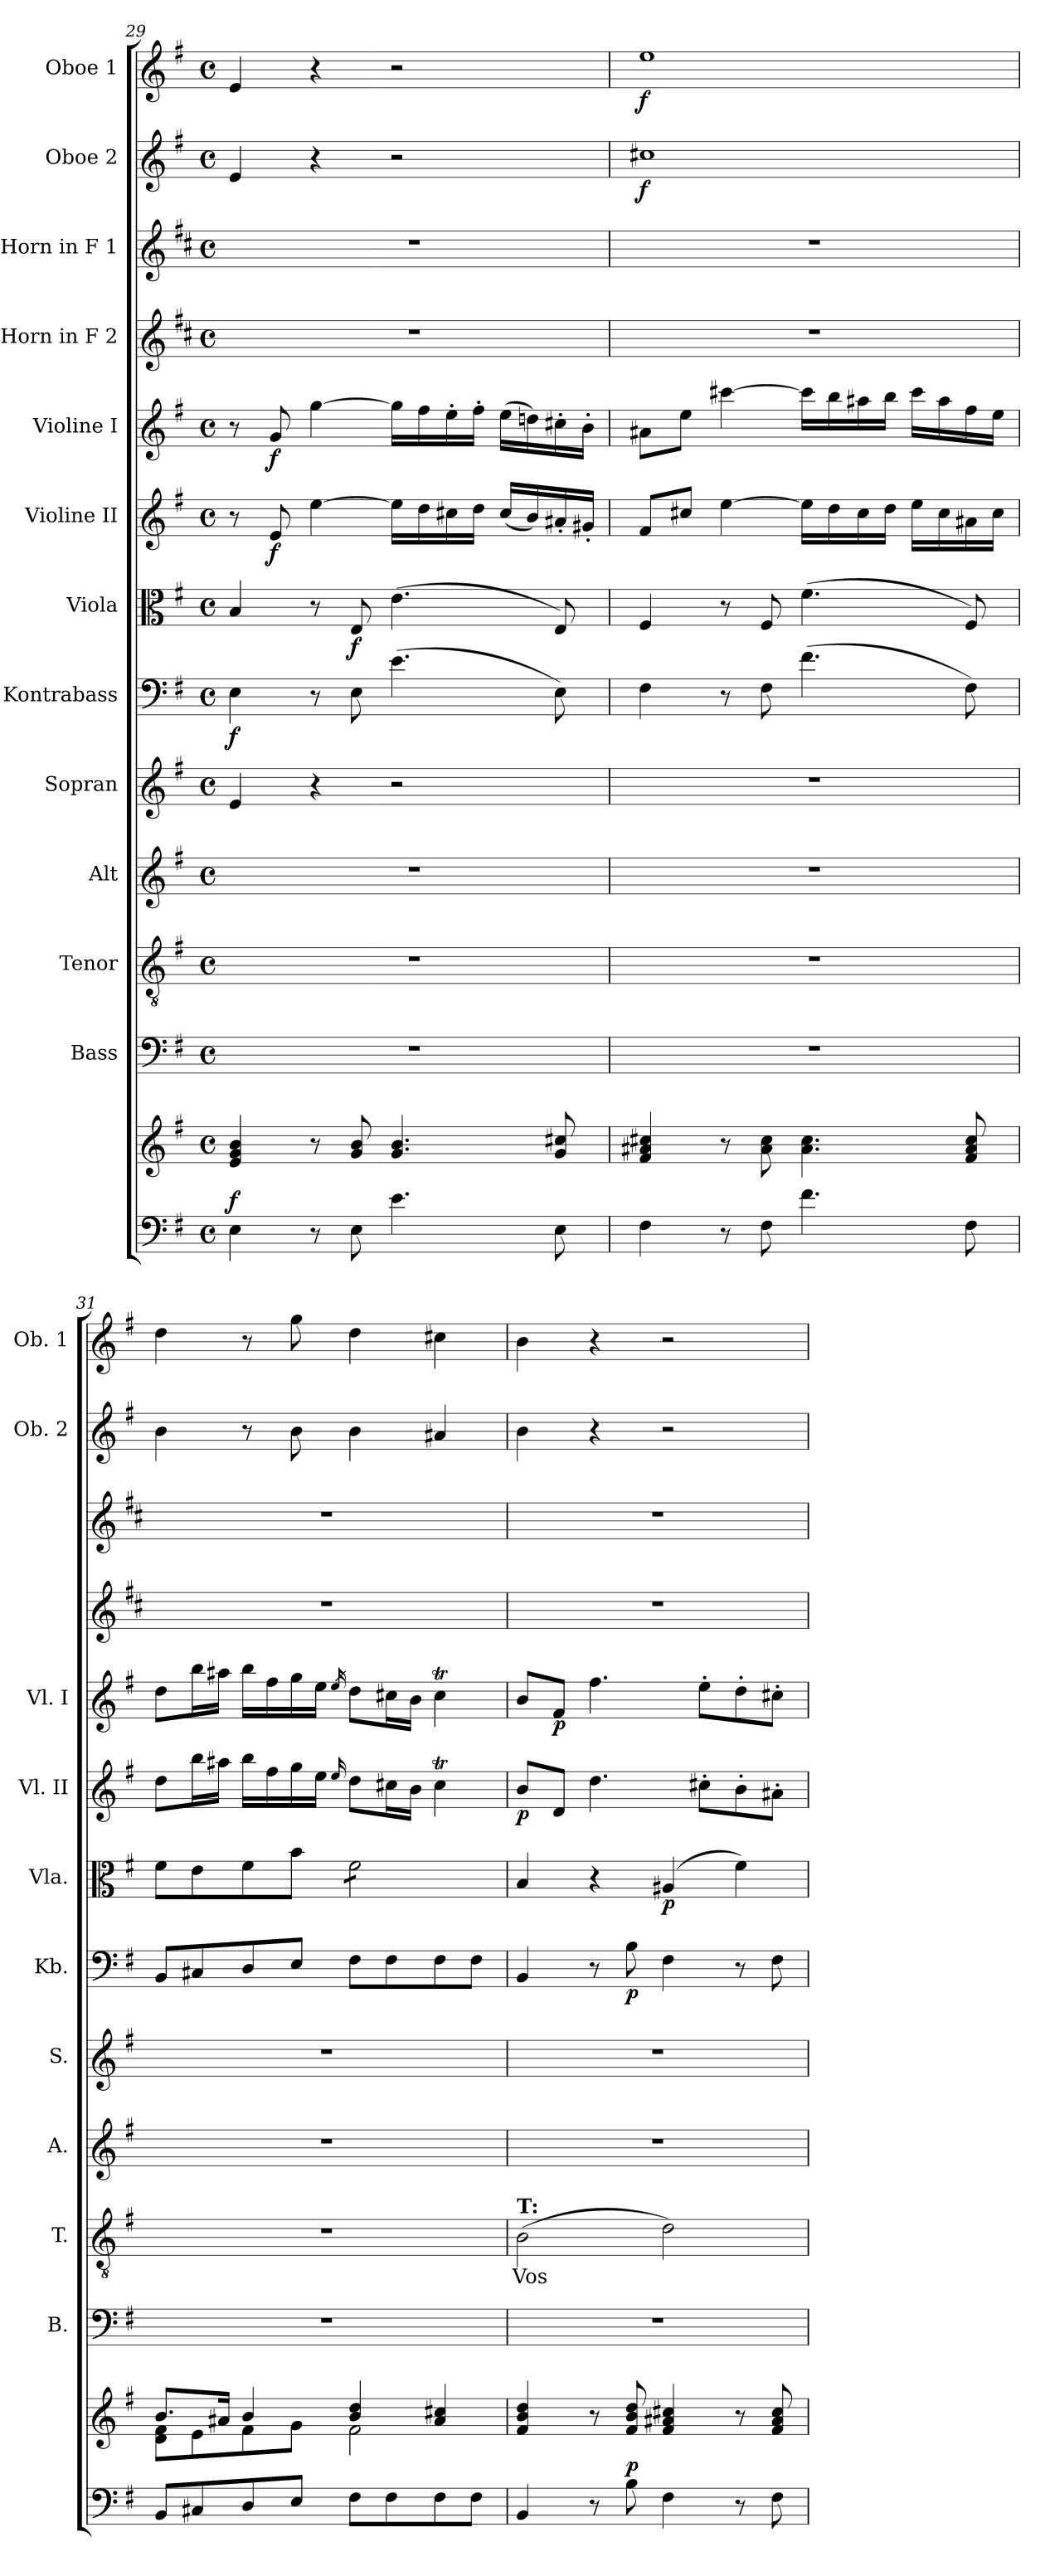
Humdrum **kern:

**kern	**kern	**dynam	**kern	**kern	**text	**kern	**kern	**kern	**dynam	**kern	**dynam	**kern	**dynam	**kern	**dynam	**kern	**kern	**kern	**dynam	**kern	**dynam
*part13	*part13	*part13	*part12	*part11	*part11	*part10	*part9	*part8	*part8	*part7	*part7	*part6	*part6	*part5	*part5	*part4	*part3	*part2	*part2	*part1	*part1
*staff14	*staff13	*staff13/14	*staff12	*staff11	*staff11	*staff10	*staff9	*staff8	*staff8	*staff7	*staff7	*staff6	*staff6	*staff5	*staff5	*staff4	*staff3	*staff2	*staff2	*staff1	*staff1
*	*	*	*I"Bass	*I"Tenor	*	*I"Alt	*I"Sopran	*I"Kontrabass	*	*I"Viola	*	*I"Violine II	*	*I"Violine I	*	*I"Horn in F 2	*I"Horn in F 1	*I"Oboe 2	*	*I"Oboe 1	*
*	*	*	*I'B.	*I'T.	*	*I'A.	*I'S.	*I'Kb.	*	*I'Vla.	*	*I'Vl. II	*	*I'Vl. I	*	*	*	*I'Ob. 2	*	*I'Ob. 1	*
!!LO:PB:g=z
*clefF4	*clefG2	*	*clefF4	*clefGv2	*	*clefG2	*clefG2	*clefF4	*	*clefC3	*	*clefG2	*	*clefG2	*	*clefG2	*clefG2	*clefG2	*	*clefG2	*
*	*	*	*	*	*	*	*	*ITrd7c12	*	*	*	*	*	*	*	*ITrd4c7	*ITrd4c7	*	*	*	*
*k[f#]	*k[f#]	*	*k[f#]	*k[f#]	*	*k[f#]	*k[f#]	*k[f#]	*	*k[f#]	*	*k[f#]	*	*k[f#]	*	*k[f#]	*k[f#]	*k[f#]	*	*k[f#]	*
*G:	*G:	*	*G:	*G:	*	*G:	*G:	*G:	*	*G:	*	*G:	*	*G:	*	*G:	*G:	*G:	*	*G:	*
*M4/4	*M4/4	*	*M4/4	*M4/4	*	*M4/4	*M4/4	*M4/4	*	*M4/4	*	*M4/4	*	*M4/4	*	*M4/4	*M4/4	*M4/4	*	*M4/4	*
*met(c)	*met(c)	*	*met(c)	*met(c)	*	*met(c)	*met(c)	*met(c)	*	*met(c)	*	*met(c)	*	*met(c)	*	*met(c)	*met(c)	*met(c)	*	*met(c)	*
=29	=29	=29	=29	=29	=29	=29	=29	=29	=29	=29	=29	=29	=29	=29	=29	=29	=29	=29	=29	=29	=29
!	!	!LO:DY:a=2	!	!	!	!	!	!	!LO:DY:b	!	!	!	!	!	!	!	!	!	!	!	!
4E\	4e/ 4g/ 4b/	f	1r	1r	.	1r	4e/	4EE\	f	4B/	.	8r	.	8r	.	1r	1r	4e/	.	4e/	.
!	!	!	!	!	!	!	!	!	!	!	!	!	!LO:DY:b	!	!LO:DY:b	!	!	!	!	!	!
.	.	.	.	.	.	.	.	.	.	.	.	8e/	f	8g/	f	.	.	.	.	.	.
8r	8r	.	.	.	.	.	4r	8r	.	8r	.	[4ee\	.	[4gg\	.	.	.	4r	.	4r	.
!	!	!	!	!	!	!	!	!	!	!	!LO:DY:b	!	!	!	!	!	!	!	!	!	!
8E\	8g/ 8b/	.	.	.	.	.	.	8EE\	.	8E/	f	.	.	.	.	.	.	.	.	.	.
4.e\	4.g/ 4.b/	.	.	.	.	.	2r	(>4.E\	.	(>4.e\	.	16ee\LL]	.	16gg\LL]	.	.	.	2r	.	2r	.
.	.	.	.	.	.	.	.	.	.	.	.	16dd\	.	16ff#\	.	.	.	.	.	.	.
.	.	.	.	.	.	.	.	.	.	.	.	16cc#X\	.	16ee'>\	.	.	.	.	.	.	.
.	.	.	.	.	.	.	.	.	.	.	.	16dd\JJ	.	16ff#'>\JJ	.	.	.	.	.	.	.
.	.	.	.	.	.	.	.	.	.	.	.	(<16cc#/LL	.	(>16ee\LL	.	.	.	.	.	.	.
.	.	.	.	.	.	.	.	.	.	.	.	16b/)	.	16ddn\)	.	.	.	.	.	.	.
8E\	8g/ 8cc#X/	.	.	.	.	.	.	8EE\)	.	8E/)	.	16a#X'</	.	16cc#X'>\	.	.	.	.	.	.	.
.	.	.	.	.	.	.	.	.	.	.	.	16g#X'</JJ	.	16b'>\JJ	.	.	.	.	.	.	.
=30	=30	=30	=30	=30	=30	=30	=30	=30	=30	=30	=30	=30	=30	=30	=30	=30	=30	=30	=30	=30	=30
!	!	!	!	!	!	!	!	!	!	!	!	!	!	!	!	!	!	!	!LO:DY:b	!	!LO:DY:b
4F#\	4f#/ 4a#X/ 4cc#X/	.	1r	1r	.	1r	1r	4FF#\	.	4F#/	.	8f#/L	.	8a#X\L	.	1r	1r	1cc#X	f	1ee	f
.	.	.	.	.	.	.	.	.	.	.	.	8cc#X/J	.	8ee\J	.	.	.	.	.	.	.
8r	8r	.	.	.	.	.	.	8r	.	8r	.	[4ee\	.	[4ccc#X\	.	.	.	.	.	.	.
8F#\	8a#\ 8cc#\	.	.	.	.	.	.	8FF#\	.	8F#/	.	.	.	.	.	.	.	.	.	.	.
4.f#\	4.a#\ 4.cc#\	.	.	.	.	.	.	(>4.F#\	.	(>4.f#\	.	16ee\LL]	.	16ccc#\LL]	.	.	.	.	.	.	.
.	.	.	.	.	.	.	.	.	.	.	.	16dd\	.	16bb\	.	.	.	.	.	.	.
.	.	.	.	.	.	.	.	.	.	.	.	16cc#\	.	16aa#X\	.	.	.	.	.	.	.
.	.	.	.	.	.	.	.	.	.	.	.	16dd\JJ	.	16bb\JJ	.	.	.	.	.	.	.
.	.	.	.	.	.	.	.	.	.	.	.	16ee\LL	.	16ccc#\LL	.	.	.	.	.	.	.
.	.	.	.	.	.	.	.	.	.	.	.	16cc#\	.	16aa#\	.	.	.	.	.	.	.
8F#\	8f#/ 8a#/ 8cc#/	.	.	.	.	.	.	8FF#\)	.	8F#/)	.	16a#X\	.	16ff#\	.	.	.	.	.	.	.
.	.	.	.	.	.	.	.	.	.	.	.	16cc#\JJ	.	16ee\JJ	.	.	.	.	.	.	.
=31	=31	=31	=31	=31	=31	=31	=31	=31	=31	=31	=31	=31	=31	=31	=31	=31	=31	=31	=31	=31	=31
*	*^	*	*	*	*	*	*	*	*	*	*	*	*	*	*	*	*	*	*	*	*
8BB/L	8.b/L	8d\ 8f#\L	.	1r	1r	.	1r	1r	8BBB/L	.	8f#\L	.	8dd\L	.	8dd\L	.	1r	1r	4b\	.	4dd\	.
8C#X/	.	8e\	.	.	.	.	.	.	8CC#X/	.	8e\	.	16bb\L	.	16bb\L	.	.	.	.	.	.	.
.	16a#X/Jk	.	.	.	.	.	.	.	.	.	.	.	16aa#X\JJ	.	16aa#X\JJ	.	.	.	.	.	.	.
8D/	4b/	8f#\	.	.	.	.	.	.	8DD/	.	8f#\	.	16bb\LL	.	16bb\LL	.	.	.	8r	.	8r	.
.	.	.	.	.	.	.	.	.	.	.	.	.	16ff#\	.	16ff#\	.	.	.	.	.	.	.
8E/J	.	8g\J	.	.	.	.	.	.	8EE/J	.	8b\J	.	16gg\	.	16gg\	.	.	.	8b\	.	8gg\	.
.	.	.	.	.	.	.	.	.	.	.	.	.	16ee\JJ	.	16ee\JJ	.	.	.	.	.	.	.
.	.	.	.	.	.	.	.	.	.	.	.	.	16qqee/	.	16qee/	.	.	.	.	.	.	.
*	*	*	*	*	*	*	*	*	*	*	*tremolo	*	*	*	*	*	*	*	*	*	*	*
8F#\L	4b/ 4dd/	2f#\	.	.	.	.	.	.	8FF#\L	.	8f#\L	.	8dd\L	.	8dd\L	.	.	.	4b\	.	4dd\	.
8F#\	.	.	.	.	.	.	.	.	8FF#\	.	8f#\	.	16cc#X\L	.	16cc#X\L	.	.	.	.	.	.	.
.	.	.	.	.	.	.	.	.	.	.	.	.	16b\JJ	.	16b\JJ	.	.	.	.	.	.	.
8F#\	4a#/ 4cc#X/	.	.	.	.	.	.	.	8FF#\	.	8f#\	.	4cc#t\	.	4cc#t\	.	.	.	4a#X/	.	4cc#X\	.
8F#\J	.	.	.	.	.	.	.	.	8FF#\J	.	8f#\J	.	.	.	.	.	.	.	.	.	.	.
*	*	*	*	*	*	*	*	*	*	*	*Xtremolo	*	*	*	*	*	*	*	*	*	*	*
*	*v	*v	*	*	*	*	*	*	*	*	*	*	*	*	*	*	*	*	*	*	*	*
=32	=32	=32	=32	=32	=32	=32	=32	=32	=32	=32	=32	=32	=32	=32	=32	=32	=32	=32	=32	=32	=32
!	!	!	!	!LO:TX:a:B:t=T&colon;	!	!	!	!	!	!	!	!	!	!	!	!	!	!	!	!	!
!	!	!	!	!	!LO:LY:b	!	!	!	!	!	!	!	!LO:DY:b	!	!	!	!	!	!	!	!
4BB/	4f#/ 4b/ 4dd/	.	1r	(>2B\	Vos	1r	1r	4BBB/	.	4B/	.	8b/L	p	8b/L	.	1r	1r	4b\	.	4b\	.
!	!	!	!	!	!	!	!	!	!	!	!	!	!	!	!LO:DY:b	!	!	!	!	!	!
.	.	.	.	.	.	.	.	.	.	.	.	8d/J	.	8f#/J	p	.	.	.	.	.	.
8r	8r	.	.	.	.	.	.	8r	.	4r	.	4.dd\	.	4.ff#\	.	.	.	4r	.	4r	.
!	!	!LO:DY:a=2	!	!	!	!	!	!	!LO:DY:b	!	!	!	!	!	!	!	!	!	!	!	!
8B\	8f#/ 8b/ 8dd/	p	.	.	.	.	.	8BB\	p	.	.	.	.	.	.	.	.	.	.	.	.
!	!	!	!	!	!	!	!	!	!	!	!LO:DY:b	!	!	!	!	!	!	!	!	!	!
4F#\	4f#/ 4a#X/ 4cc#X/	.	.	2d\)	.	.	.	4FF#\	.	(4A#X/	p	.	.	.	.	.	.	2r	.	2r	.
.	.	.	.	.	.	.	.	.	.	.	.	8cc#X'>\L	.	8ee'>\L	.	.	.	.	.	.	.
8r	8r	.	.	.	.	.	.	8r	.	4f#\)	.	8b'>\	.	8dd'>\	.	.	.	.	.	.	.
8F#\	8f#/ 8a#/ 8cc#/	.	.	.	.	.	.	8FF#\	.	.	.	8a#X'>\J	.	8cc#X'>\J	.	.	.	.	.	.	.
=	=	=	=	=	=	=	=	=	=	=	=	=	=	=	=	=	=	=	=	=	=
*-	*-	*-	*-	*-	*-	*-	*-	*-	*-	*-	*-	*-	*-	*-	*-	*-	*-	*-	*-	*-	*-
